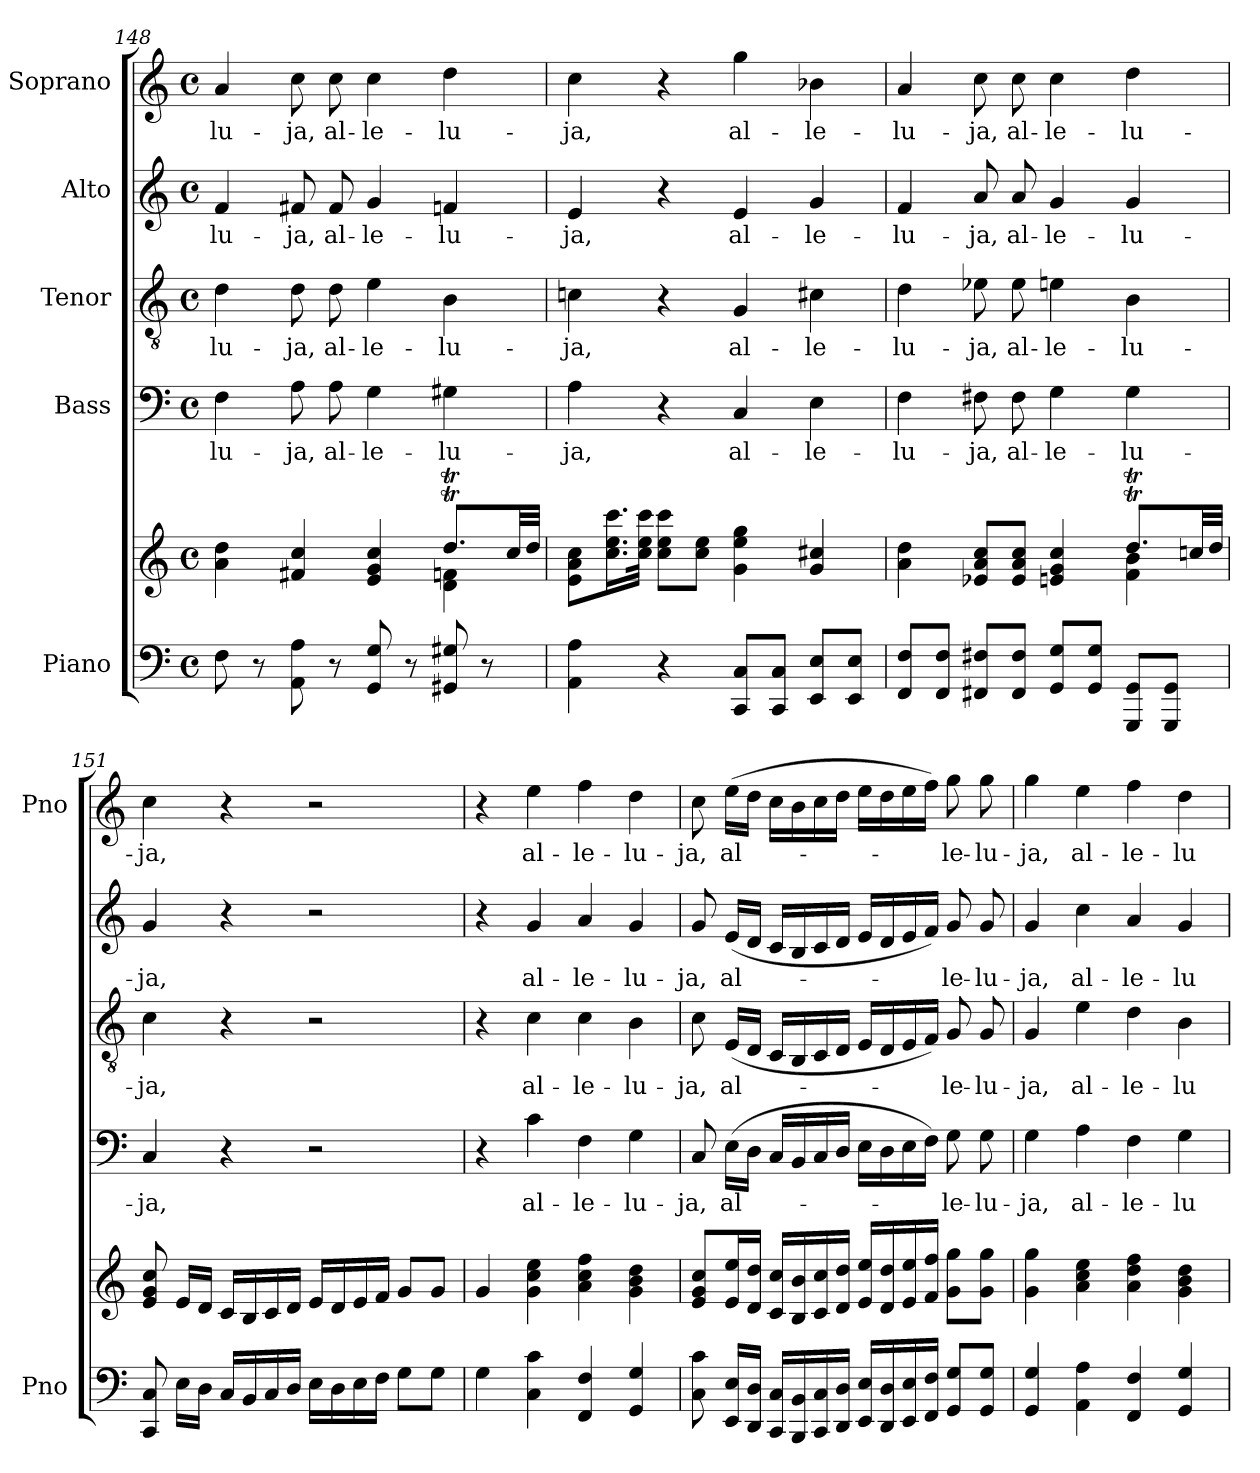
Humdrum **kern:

**kern	**kern	**kern	**text	**kern	**text	**kern	**text	**kern	**text
*part5	*part5	*part4	*part4	*part3	*part3	*part2	*part2	*part1	*part1
*staff6	*staff5	*staff4	*staff4	*staff3	*staff3	*staff2	*staff2	*staff1	*staff1
*I"Piano	*	*I"Bass	*	*I"Tenor	*	*I"Alto	*	*I"Soprano	*
*I'Pno	*	*	*	*	*	*	*	*I'Pno	*
*clefF4	*clefG2	*clefF4	*	*clefGv2	*	*clefG2	*	*clefG2	*
*k[]	*k[]	*k[]	*	*k[]	*	*k[]	*	*k[]	*
*C:	*C:	*C:	*	*C:	*	*C:	*	*C:	*
*M4/4	*M4/4	*M4/4	*	*M4/4	*	*M4/4	*	*M4/4	*
*met(c)	*met(c)	*met(c)	*	*met(c)	*	*met(c)	*	*met(c)	*
=148	=148	=148	=148	=148	=148	=148	=148	=148	=148
*	*^	*	*	*	*	*	*	*	*
8F\	4a\ 4dd\	2.ryy	4F\	-lu-	4d\	-lu-	4f/	-lu-	4a/	-lu-
8r	.	.	.	.	.	.	.	.	.	.
8AA\ 8A\	4f#X/ 4cc/	.	8A\	-ja,	8d\	-ja,	8f#X/	-ja,	8cc\	-ja,
8r	.	.	8A\	al-	8d\	al-	8f#/	al-	8cc\	al-
8GG/ 8G/	4e/ 4g/ 4cc/	.	4G\	-le-	4e\	-le-	4g/	-le-	4cc\	-le-
8r	.	.	.	.	.	.	.	.	.	.
8GG#X/ 8G#X/	4d\T 4fn\T	8.dd/L	4G#X\	-lu-	4B\	-lu-	4fn/	-lu-	4dd\	-lu-
8r	.	.	.	.	.	.	.	.	.	.
.	.	32cc/LL	.	.	.	.	.	.	.	.
.	.	32dd/JJJ	.	.	.	.	.	.	.	.
*	*v	*v	*	*	*	*	*	*	*	*
=149	=149	=149	=149	=149	=149	=149	=149	=149	=149
4AA\ 4A\	8e\ 8a\ 8cc\L	4A\	-ja,	4cn\	-ja,	4e/	-ja,	4cc\	-ja,
.	16.cc\ 16.ee\ 16.ccc\L	.	.	.	.	.	.	.	.
.	32cc\ 32ee\ 32ccc\JJk	.	.	.	.	.	.	.	.
4r	8cc\ 8ee\ 8ccc\L	4r	.	4r	.	4r	.	4r	.
.	8cc\ 8ee\J	.	.	.	.	.	.	.	.
8CC/ 8C/L	4g\ 4ee\ 4gg\	4C/	al-	4G/	al-	4e/	al-	4gg\	al-
8CC/ 8C/J	.	.	.	.	.	.	.	.	.
8EE/ 8E/L	4g/ 4cc#X/	4E\	-le-	4c#X\	-le-	4g/	-le-	4b-X\	-le-
8EE/ 8E/J	.	.	.	.	.	.	.	.	.
!!LO:LB:g=z
=150	=150	=150	=150	=150	=150	=150	=150	=150	=150
*	*^	*	*	*	*	*	*	*	*
8FF/ 8F/L	4a\ 4dd\	2.ryy	4F\	-­lu-	4d\	-­lu-	4f/	-­lu-	4a/	-­lu-
8FF/ 8F/J	.	.	.	.	.	.	.	.	.	.
8FF#X/ 8F#X/L	8e-X/ 8a/ 8cc/L	.	8F#X\	-ja,	8e-X\	-ja,	8a/	-ja,	8cc\	-ja,
8FF#/ 8F#/J	8e-/ 8a/ 8cc/J	.	8F#\	al-	8e-\	al-	8a/	al-	8cc\	al-
8GG/ 8G/L	4en/ 4g/ 4cc/	.	4G\	-le-	4en\	-le-	4g/	-le-	4cc\	-le-
8GG/ 8G/J	.	.	.	.	.	.	.	.	.	.
8GGG/ 8GG/L	4f\T 4b\T	8.dd/L	4G\	-lu-	4B\	-lu-	4g/	-lu-	4dd\	-lu-
8GGG/ 8GG/J	.	.	.	.	.	.	.	.	.	.
.	.	32cc/LL	.	.	.	.	.	.	.	.
.	.	32dd/JJJ	.	.	.	.	.	.	.	.
*	*v	*v	*	*	*	*	*	*	*	*
=151	=151	=151	=151	=151	=151	=151	=151	=151	=151
8CC/ 8C/	8e/ 8g/ 8cc/	4C/	-ja,	4c\	-ja,	4g/	-ja,	4cc\	-ja,
16E\LL	16e/LL	.	.	.	.	.	.	.	.
16D\JJ	16d/JJ	.	.	.	.	.	.	.	.
16C/LL	16c/LL	4r	.	4r	.	4r	.	4r	.
16BB/	16B/	.	.	.	.	.	.	.	.
16C/	16c/	.	.	.	.	.	.	.	.
16D/JJ	16d/JJ	.	.	.	.	.	.	.	.
16E\LL	16e/LL	2r	.	2r	.	2r	.	2r	.
16D\	16d/	.	.	.	.	.	.	.	.
16E\	16e/	.	.	.	.	.	.	.	.
16F\JJ	16f/JJ	.	.	.	.	.	.	.	.
8G\L	8g/L	.	.	.	.	.	.	.	.
8G\J	8g/J	.	.	.	.	.	.	.	.
=152	=152	=152	=152	=152	=152	=152	=152	=152	=152
4G\	4g/	4r	.	4r	.	4r	.	4r	.
4C\ 4c\	4g\ 4cc\ 4ee\	4c\	al-	4c\	al-	4g/	al-	4ee\	al-
4FF/ 4F/	4a\ 4cc\ 4ff\	4F\	-le-	4c\	-le-	4a/	-le-	4ff\	-le-
4GG/ 4G/	4g\ 4b\ 4dd\	4G\	-lu-	4B\	-lu-	4g/	-lu-	4dd\	-lu-
!!LO:LB:g=z
=153	=153	=153	=153	=153	=153	=153	=153	=153	=153
8C\ 8c\	8e/ 8g/ 8cc/L	8C/	-­ja,	8c\	-­ja,	8g/	-­ja,	8cc\	-­ja,
16EE/ 16E/LL	16e/ 16ee/L	(16E\LL	al-	(16E/LL	al-	(16e/LL	al-	(16ee\LL	al-
16DD/ 16D/JJ	16d/ 16dd/JJ	16D\JJ	.	16D/JJ	.	16d/JJ	.	16dd\JJ	.
16CC/ 16C/LL	16c/ 16cc/LL	16C/LL	.	16C/LL	.	16c/LL	.	16cc\LL	.
16BBB/ 16BB/	16B/ 16b/	16BB/	.	16BB/	.	16B/	.	16b\	.
16CC/ 16C/	16c/ 16cc/	16C/	.	16C/	.	16c/	.	16cc\	.
16DD/ 16D/JJ	16d/ 16dd/JJ	16D/JJ	.	16D/JJ	.	16d/JJ	.	16dd\JJ	.
16EE/ 16E/LL	16e/ 16ee/LL	16E\LL	.	16E/LL	.	16e/LL	.	16ee\LL	.
16DD/ 16D/	16d/ 16dd/	16D\	.	16D/	.	16d/	.	16dd\	.
16EE/ 16E/	16e/ 16ee/	16E\	.	16E/	.	16e/	.	16ee\	.
16FF/ 16F/JJ	16f/ 16ff/JJ	16F\JJ)	.	16F/JJ)	.	16f/JJ)	.	16ff\JJ)	.
8GG/ 8G/L	8g\ 8gg\L	8G\	-le-	8G/	-le-	8g/	-le-	8gg\	-le-
8GG/ 8G/J	8g\ 8gg\J	8G\	-lu-	8G/	-lu-	8g/	-lu-	8gg\	-lu-
=154	=154	=154	=154	=154	=154	=154	=154	=154	=154
4GG/ 4G/	4g\ 4gg\	4G\	-ja,	4G/	-ja,	4g/	-ja,	4gg\	-ja,
4AA\ 4A\	4a\ 4cc\ 4ee\	4A\	al-	4e\	al-	4cc\	al-	4ee\	al-
4FF/ 4F/	4a\ 4dd\ 4ff\	4F\	-le-	4d\	-le-	4a/	-le-	4ff\	-le-
4GG/ 4G/	4g\ 4b\ 4dd\	4G\	-lu-	4B\	-lu-	4g/	-lu-	4dd\	-lu-
=	=	=	=	=	=	=	=	=	=
*-	*-	*-	*-	*-	*-	*-	*-	*-	*-
